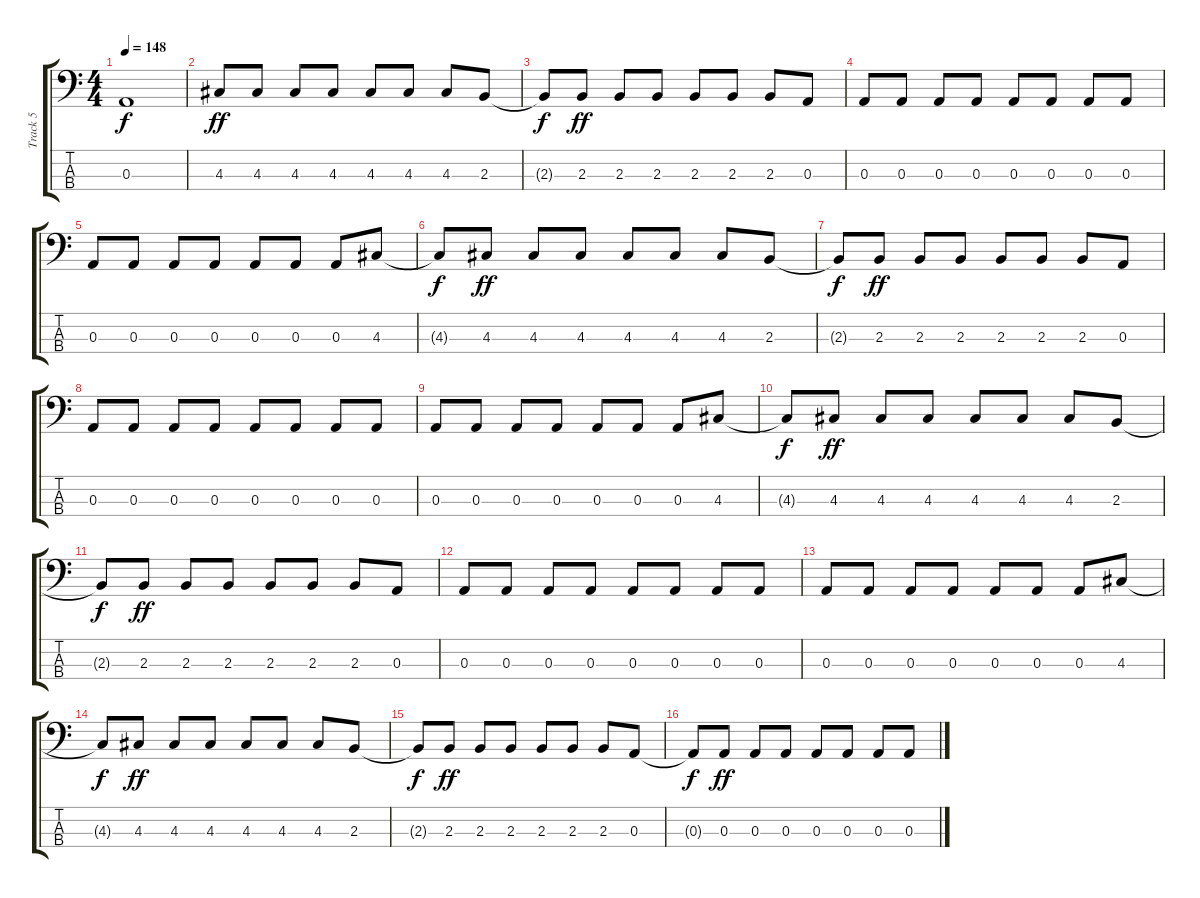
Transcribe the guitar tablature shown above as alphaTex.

\track ("Track 5" "Track 5") {instrument electricbassfinger}
\staff {score tabs}
\tuning (G2 D2 A1 E1) {hide}
\ts (4 4)
\tempo 148
\clef f4
\ks c
0.3{t}.1{dy f} |
4.3.8{dy ff} 4.3.8 4.3.8 4.3.8 4.3.8 4.3.8 4.3.8 2.3.8 |
2.3{t}.8{dy f} 2.3.8{dy ff} 2.3.8 2.3.8 2.3.8 2.3.8 2.3.8 0.3.8 |
0.3.8 0.3.8 0.3.8 0.3.8 0.3.8 0.3.8 0.3.8 0.3.8 |
0.3.8 0.3.8 0.3.8 0.3.8 0.3.8 0.3.8 0.3.8 4.3.8 |
4.3{t}.8{dy f} 4.3.8{dy ff} 4.3.8 4.3.8 4.3.8 4.3.8 4.3.8 2.3.8 |
2.3{t}.8{dy f} 2.3.8{dy ff} 2.3.8 2.3.8 2.3.8 2.3.8 2.3.8 0.3.8 |
0.3.8 0.3.8 0.3.8 0.3.8 0.3.8 0.3.8 0.3.8 0.3.8 |
0.3.8 0.3.8 0.3.8 0.3.8 0.3.8 0.3.8 0.3.8 4.3.8 |
4.3{t}.8{dy f} 4.3.8{dy ff} 4.3.8 4.3.8 4.3.8 4.3.8 4.3.8 2.3.8 |
2.3{t}.8{dy f} 2.3.8{dy ff} 2.3.8 2.3.8 2.3.8 2.3.8 2.3.8 0.3.8 |
0.3.8 0.3.8 0.3.8 0.3.8 0.3.8 0.3.8 0.3.8 0.3.8 |
0.3.8 0.3.8 0.3.8 0.3.8 0.3.8 0.3.8 0.3.8 4.3.8 |
4.3{t}.8{dy f} 4.3.8{dy ff} 4.3.8 4.3.8 4.3.8 4.3.8 4.3.8 2.3.8 |
2.3{t}.8{dy f} 2.3.8{dy ff} 2.3.8 2.3.8 2.3.8 2.3.8 2.3.8 0.3.8 |
0.3{t}.8{dy f} 0.3.8{dy ff} 0.3.8 0.3.8 0.3.8 0.3.8 0.3.8 0.3.8
